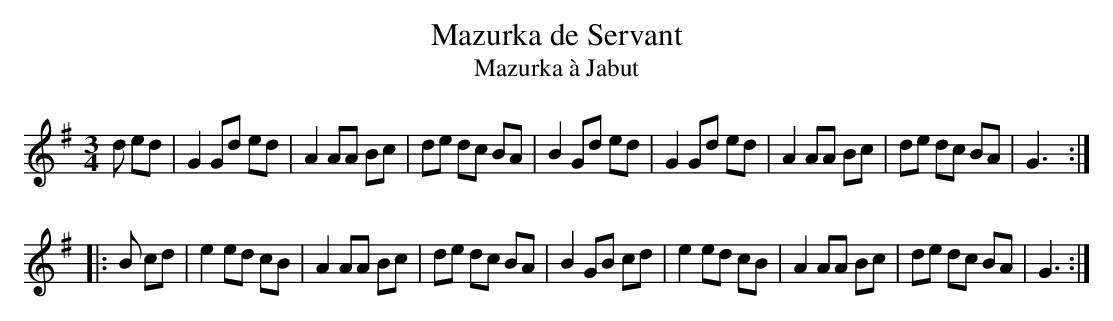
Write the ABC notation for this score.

X:1
T:Mazurka de Servant
T:Mazurka à Jabut
M:3/4
L:1/8
K:G
d ed|G2 Gd ed|A2 AA Bc|de dc BA|B2 Gd ed|\
G2 Gd ed|A2 AA Bc|de dc BA|G3:|
|:B cd|e2 ed cB|A2 AA Bc|de dc BA|B2 GB cd|\
e2 ed cB|A2 AA Bc|de dc BA|G3:|
